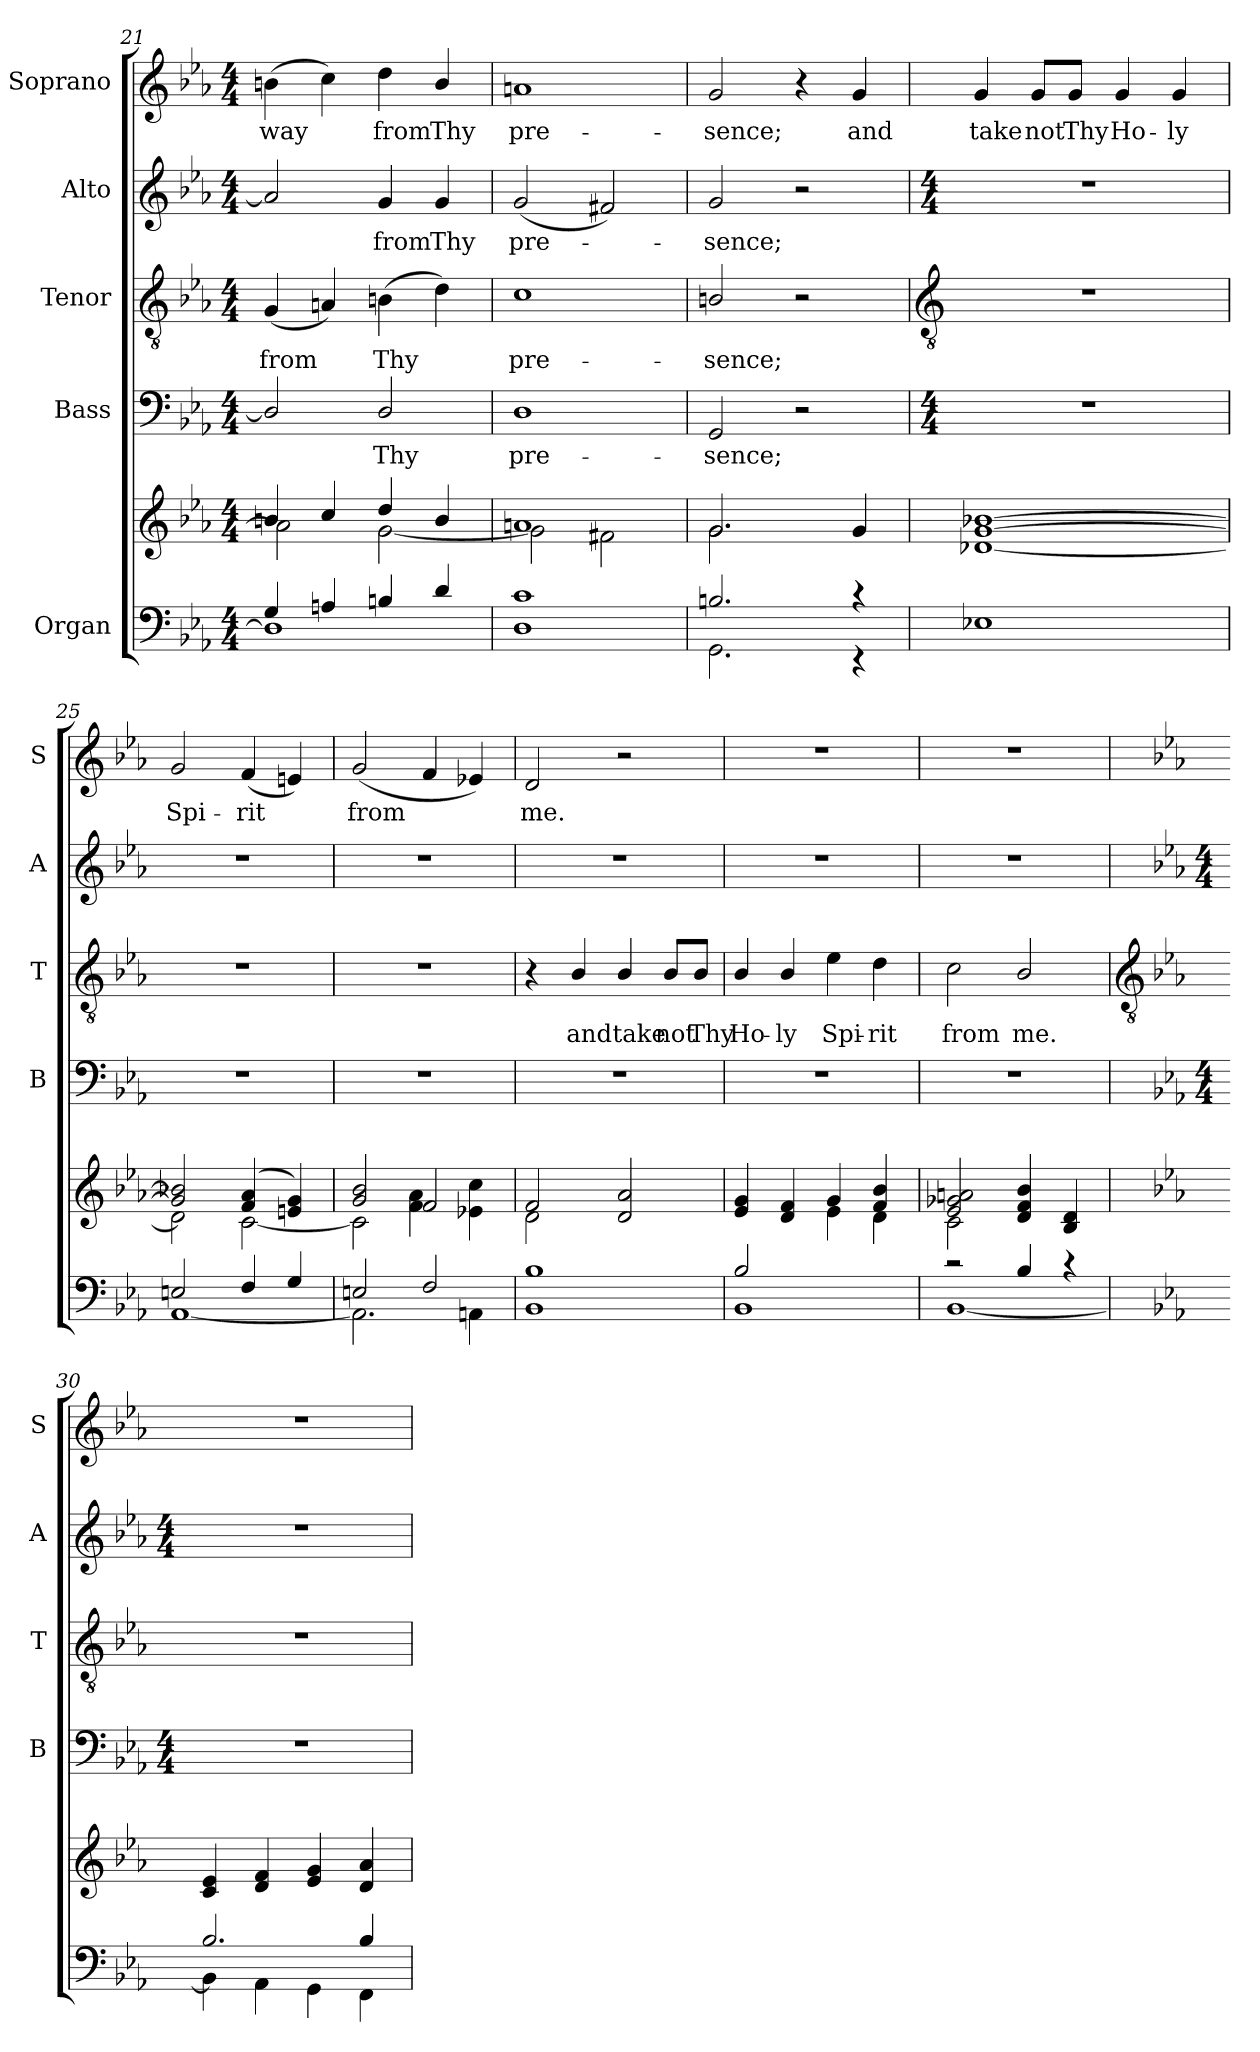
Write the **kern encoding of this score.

**kern	**kern	**kern	**text	**kern	**text	**kern	**text	**kern	**text
*part5	*part5	*part4	*part4	*part3	*part3	*part2	*part2	*part1	*part1
*staff6	*staff5	*staff4	*staff4	*staff3	*staff3	*staff2	*staff2	*staff1	*staff1
*I"Organ	*	*I"Bass	*	*I"Tenor	*	*I"Alto	*	*I"Soprano	*
*	*	*I'B	*	*I'T	*	*I'A	*	*I'S	*
*clefF4	*clefG2	*clefF4	*	*clefGv2	*	*clefG2	*	*clefG2	*
*k[b-e-a-]	*k[b-e-a-]	*k[b-e-a-]	*	*k[b-e-a-]	*	*k[b-e-a-]	*	*k[b-e-a-]	*
*E-:	*E-:	*E-:	*	*E-:	*	*E-:	*	*E-:	*
*M4/4	*M4/4	*M4/4	*	*M4/4	*	*M4/4	*	*M4/4	*
=21	=21	=21	=21	=21	=21	=21	=21	=21	=21
*^	*^	*	*	*	*	*	*	*	*
!	!	!	!	!	!	!	!LO:LY:b	!	!	!	!LO:LY:b
4G/	1D\]	4bn/	2an\]	2D/]	.	(<4G	from	2a]	.	(>4bn	-way
4An/	.	4cc/	.	.	.	4An)	.	.	.	4cc)	.
!	!	!	!	!	!LO:LY:b	!	!LO:LY:b	!	!LO:LY:b	!	!LO:LY:b
4Bn/	.	4dd/	[2g\	2D/	Thy	(>4Bn	Thy	4g	from	4dd	from
!	!	!	!	!	!	!	!	!	!LO:LY:b	!	!LO:LY:b
4d/	.	4b/	.	.	.	4d)	.	4g	Thy	4b/	Thy
=22	=22	=22	=22	=22	=22	=22	=22	=22	=22	=22	=22
!	!	!	!	!	!LO:LY:b	!	!LO:LY:b	!	!LO:LY:b	!	!LO:LY:b
1c/	1D\	1an/	2g\]	1D	pre-	1c	pre-	(<2g	pre-	1an	pre-
.	.	.	2f#X\	.	.	.	.	2f#X)	.	.	.
=23	=23	=23	=23	=23	=23	=23	=23	=23	=23	=23	=23
!	!	!	!	!	!LO:LY:b	!	!LO:LY:b	!	!LO:LY:b	!	!LO:LY:b
2.Bn/	2.GG\	2.g/	2.g\	2GG	-sence;	2Bn/	-sence;	2g	sence;	2g	-sence;
.	.	.	.	2r	.	2r	.	2r	.	4r	.
!	!	!	!	!	!	!	!	!	!	!	!LO:LY:b
4r	4r	4g/	4ryy	.	.	.	.	.	.	4g	and
!!LO:LB:g=z
=24	=24	=24	=24	=24	=24	=24	=24	=24	=24	=24	=24
*	*	*	*	*	*	*clefGv2	*	*	*	*	*
*	*	*	*	*M4/4	*	*	*	*M4/4	*	*	*
!	!	!	!	!	!	!	!	!	!	!	!LO:LY:b
1E-X/	2ryy	[1g/ [1b-X/	[1d-X\	1r	.	1r	.	1r	.	4g	take
!	!	!	!	!	!	!	!	!	!	!	!LO:LY:b
.	.	.	.	.	.	.	.	.	.	8g/L	not
!	!	!	!	!	!	!	!	!	!	!	!LO:LY:b
.	.	.	.	.	.	.	.	.	.	8g/J	Thy
!	!	!	!	!	!	!	!	!	!	!	!LO:LY:b
.	2ryy	.	.	.	.	.	.	.	.	4g	Ho-
!	!	!	!	!	!	!	!	!	!	!	!LO:LY:b
.	.	.	.	.	.	.	.	.	.	4g	-ly
=25	=25	=25	=25	=25	=25	=25	=25	=25	=25	=25	=25
!	!	!	!	!	!	!	!	!	!	!	!LO:LY:b
2En/	[1AA-\	2g/] 2b-X/]	2d-\]	1r	.	1r	.	1r	.	2g	Spi-
!	!	!	!	!	!	!	!	!	!	!	!LO:LY:b
4F/	.	(>4f/ 4a-/	[2c\	.	.	.	.	.	.	(<4f	-rit
4G/	.	4en/ 4g/)	.	.	.	.	.	.	.	4en)	.
=26	=26	=26	=26	=26	=26	=26	=26	=26	=26	=26	=26
!	!	!	!	!	!	!	!	!	!	!	!LO:LY:b
2En/	2.AA-\]	2g/ 2b-/	2c\]	1r	.	1r	.	1r	.	(<2g	from
2F/	.	2f/	4f\ 4a-\	.	.	.	.	.	.	4f	.
.	4AAn\	.	4e-X\ 4cc\	.	.	.	.	.	.	4e-X)	.
=27	=27	=27	=27	=27	=27	=27	=27	=27	=27	=27	=27
!	!	!	!	!	!	!	!	!	!	!	!LO:LY:b
1B-/	1BB-\	2f/	2d\	1r	.	4r	.	1r	.	2d	me.
!	!	!	!	!	!	!	!LO:LY:b	!	!	!	!
.	.	.	.	.	.	4B-/	and	.	.	.	.
!	!	!	!	!	!	!	!LO:LY:b	!	!	!	!
.	.	2d/ 2a-/	2ryy	.	.	4B-/	take	.	.	2r	.
!	!	!	!	!	!	!	!LO:LY:b	!	!	!	!
.	.	.	.	.	.	8B-/L	not	.	.	.	.
!	!	!	!	!	!	!	!LO:LY:b	!	!	!	!
.	.	.	.	.	.	8B-/J	Thy	.	.	.	.
=28	=28	=28	=28	=28	=28	=28	=28	=28	=28	=28	=28
!	!	!	!	!	!	!	!LO:LY:b	!	!	!	!
2B-/	1BB-\	4e-/ 4g/	2ryy	1r	.	4B-/	Ho-	1r	.	1r	.
!	!	!	!	!	!	!	!LO:LY:b	!	!	!	!
.	.	4d/ 4f/	.	.	.	4B-/	-ly	.	.	.	.
!	!	!	!	!	!	!	!LO:LY:b	!	!	!	!
2ryy	.	4g/	4e-\	.	.	4e-	Spi-	.	.	.	.
!	!	!	!	!	!	!	!LO:LY:b	!	!	!	!
.	.	4f/ 4b-/	4d\	.	.	4d	-rit	.	.	.	.
=29	=29	=29	=29	=29	=29	=29	=29	=29	=29	=29	=29
!	!	!	!	!	!	!	!LO:LY:b	!	!	!	!
2r	[1BB-\	2e-/ 2g-X/ 2an/	2c\	1r	.	2c\	from	1r	.	1r	.
!	!	!	!	!	!	!	!LO:LY:b	!	!	!	!
4B-/	.	4d/ 4f/ 4b-/	2ryy	.	.	2B-/	me.	.	.	.	.
4r	.	4B-/ 4d/	.	.	.	.	.	.	.	.	.
!!LO:LB:g=z
=30	=30	=30	=30	=30	=30	=30	=30	=30	=30	=30	=30
*	*	*	*	*	*	*clefGv2	*	*	*	*	*
*	*	*	*	*k[b-e-a-]	*	*	*	*k[b-e-a-]	*	*	*
*	*	*	*	*E-:	*	*	*	*E-:	*	*	*
*	*	*	*	*M4/4	*	*	*	*M4/4	*	*	*
2.B-/	4BB-\]	4c/ 4e-/	2ryy	1r	.	1r	.	1r	.	1r	.
.	4AA-\	4d/ 4f/	.	.	.	.	.	.	.	.	.
.	4GG\	4e-/ 4g/	2ryy	.	.	.	.	.	.	.	.
4B-/	4FF\	4d/ 4a-/	.	.	.	.	.	.	.	.	.
*v	*v	*	*	*	*	*	*	*	*	*	*
*	*v	*v	*	*	*	*	*	*	*	*
=	=	=	=	=	=	=	=	=	=
*-	*-	*-	*-	*-	*-	*-	*-	*-	*-
